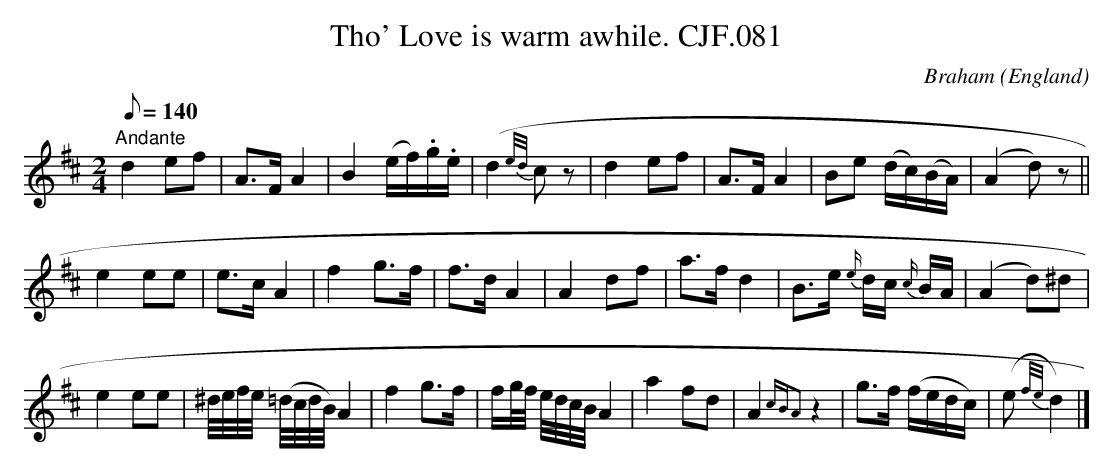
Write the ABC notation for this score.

X:1
T:Tho' Love is warm awhile. CJF.081
M:2/4
L:1/8
Q:140
C:Braham
O:England
K:D
"Andante"d2ef|A>FA2|B2(e/f/).g/.e/|(d2{e/d/}cz|\
d2ef|A>FA2|Be (d/c/)(B/A/)|"<"(A2d)z||!e2ee|
e>cA2|f2g>f|f>dA2|A2df|a>fd2|B>e {e/}d/c/ \
{c/}B/A/|(A2d)^d|!e2ee|^d/4e/4f/4e/4 (=d/4c/4d/4B/4)
A2|f2g>f|f/g/4f/4 e/4d/4c/4B/4A2|a2fd|A2{cBA2}z2|">"g>f (f/e/d/c/)|">"(e
2{f/e/}d2)|]
